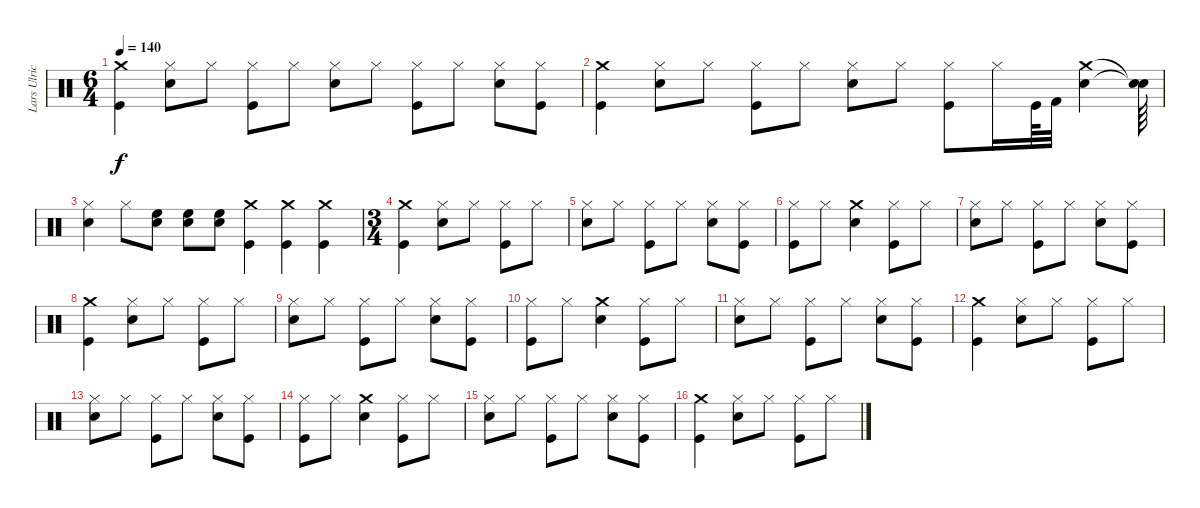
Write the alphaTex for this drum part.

\track ("Lars Ulrich" "Lars Ulric") {instrument percussion}
\staff {score}
\articulation defaults
\ts (6 4)
\tempo 140
\clef neutral
\ks c
("Kick (hit)" "Crash medium (hit)").4{dy f} ("Snare (hit) 2" "Hi-Hat (closed)").8 "Hi-Hat (closed)".8 ("Hi-Hat (closed)" "Kick (hit)").8 "Hi-Hat (closed)".8 ("Snare (hit) 2" "Hi-Hat (closed)").8 "Hi-Hat (closed)".8 ("Hi-Hat (closed)" "Kick (hit)").8 "Hi-Hat (closed)".8 ("Snare (hit) 2" "Hi-Hat (closed)").8 ("Kick (hit)" "Hi-Hat (closed)").8 |
("Crash medium (hit)" "Kick (hit)").4 ("Hi-Hat (closed)" "Snare (hit) 2").8 "Hi-Hat (closed)".8 ("Hi-Hat (closed)" "Kick (hit)").8 "Hi-Hat (closed)".8 ("Snare (hit) 2" "Hi-Hat (closed)").8 "Hi-Hat (closed)".8 ("Hi-Hat (closed)" "Kick (hit)").8 "Hi-Hat (closed)".16 "Kick (hit)".64 "Kick (hit) 2".32 ("Crash medium (hit)" "Snare (hit) 2").4 ("Snare (hit)"{t} "Snare (hit)"{t}).64 |
("Hi-Hat (closed)" "Snare (hit) 2").4 "Hi-Hat (closed)".8 ("High Floor Tom (hit)" "Snare (hit) 2").8 ("High Floor Tom (hit)" "Snare (hit) 2").8 ("High Floor Tom (hit)" "Snare (hit) 2").8 ("Kick (hit)" "Crash medium (hit)").4 ("Kick (hit)" "Crash medium (hit)").4 ("Kick (hit)" "Crash medium (hit)").4 |
\ts (3 4)
("Kick (hit)" "Crash medium (hit)").4 ("Snare (hit) 2" "Hi-Hat (closed)").8 "Hi-Hat (closed)".8 ("Hi-Hat (closed)" "Kick (hit)").8 "Hi-Hat (closed)".8 |
("Snare (hit) 2" "Hi-Hat (closed)").8 "Hi-Hat (closed)".8 ("Hi-Hat (closed)" "Kick (hit)").8 "Hi-Hat (closed)".8 ("Snare (hit) 2" "Hi-Hat (closed)").8 ("Kick (hit)" "Hi-Hat (closed)").8 |
("Hi-Hat (closed)" "Kick (hit)").8 "Hi-Hat (closed)".8 ("Crash medium (hit)" "Snare (hit) 2").4 ("Hi-Hat (closed)" "Kick (hit)").8 "Hi-Hat (closed)".8 |
("Hi-Hat (closed)" "Snare (hit) 2").8 "Hi-Hat (closed)".8 ("Hi-Hat (closed)" "Kick (hit)").8 "Hi-Hat (closed)".8 ("Hi-Hat (closed)" "Snare (hit) 2").8 ("Kick (hit)" "Hi-Hat (closed)").8 |
("Kick (hit)" "Crash medium (hit)").4 ("Snare (hit) 2" "Hi-Hat (closed)").8 "Hi-Hat (closed)".8 ("Hi-Hat (closed)" "Kick (hit)").8 "Hi-Hat (closed)".8 |
("Snare (hit) 2" "Hi-Hat (closed)").8 "Hi-Hat (closed)".8 ("Hi-Hat (closed)" "Kick (hit)").8 "Hi-Hat (closed)".8 ("Snare (hit) 2" "Hi-Hat (closed)").8 ("Kick (hit)" "Hi-Hat (closed)").8 |
("Hi-Hat (closed)" "Kick (hit)").8 "Hi-Hat (closed)".8 ("Crash medium (hit)" "Snare (hit) 2").4 ("Hi-Hat (closed)" "Kick (hit)").8 "Hi-Hat (closed)".8 |
("Hi-Hat (closed)" "Snare (hit) 2").8 "Hi-Hat (closed)".8 ("Hi-Hat (closed)" "Kick (hit)").8 "Hi-Hat (closed)".8 ("Hi-Hat (closed)" "Snare (hit) 2").8 ("Kick (hit)" "Hi-Hat (closed)").8 |
("Kick (hit)" "Crash medium (hit)").4 ("Snare (hit) 2" "Hi-Hat (closed)").8 "Hi-Hat (closed)".8 ("Hi-Hat (closed)" "Kick (hit)").8 "Hi-Hat (closed)".8 |
("Snare (hit) 2" "Hi-Hat (closed)").8 "Hi-Hat (closed)".8 ("Hi-Hat (closed)" "Kick (hit)").8 "Hi-Hat (closed)".8 ("Snare (hit) 2" "Hi-Hat (closed)").8 ("Kick (hit)" "Hi-Hat (closed)").8 |
("Hi-Hat (closed)" "Kick (hit)").8 "Hi-Hat (closed)".8 ("Crash medium (hit)" "Snare (hit) 2").4 ("Hi-Hat (closed)" "Kick (hit)").8 "Hi-Hat (closed)".8 |
("Hi-Hat (closed)" "Snare (hit) 2").8 "Hi-Hat (closed)".8 ("Hi-Hat (closed)" "Kick (hit)").8 "Hi-Hat (closed)".8 ("Hi-Hat (closed)" "Snare (hit) 2").8 ("Kick (hit)" "Hi-Hat (closed)").8 |
("Kick (hit)" "Crash medium (hit)").4 ("Snare (hit) 2" "Hi-Hat (closed)").8 "Hi-Hat (closed)".8 ("Hi-Hat (closed)" "Kick (hit)").8 "Hi-Hat (closed)".8
